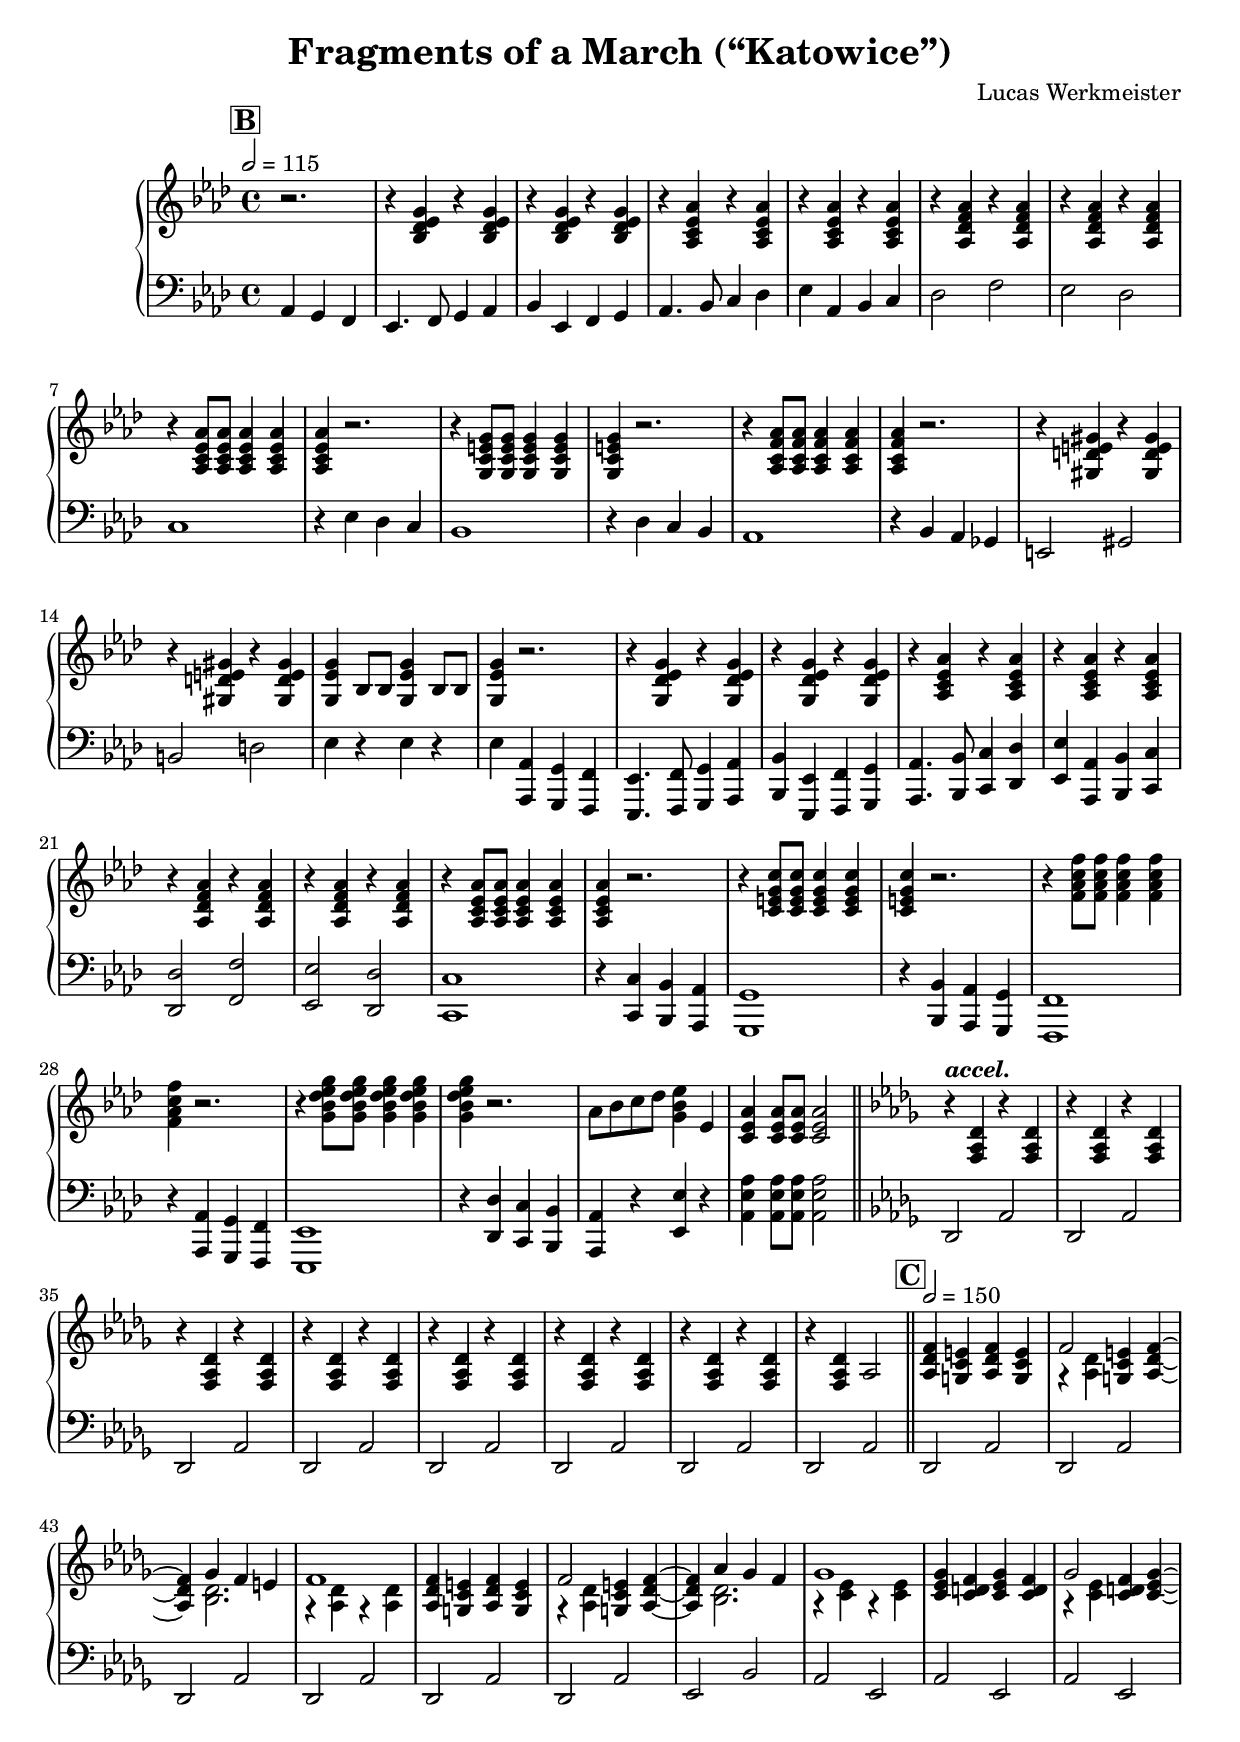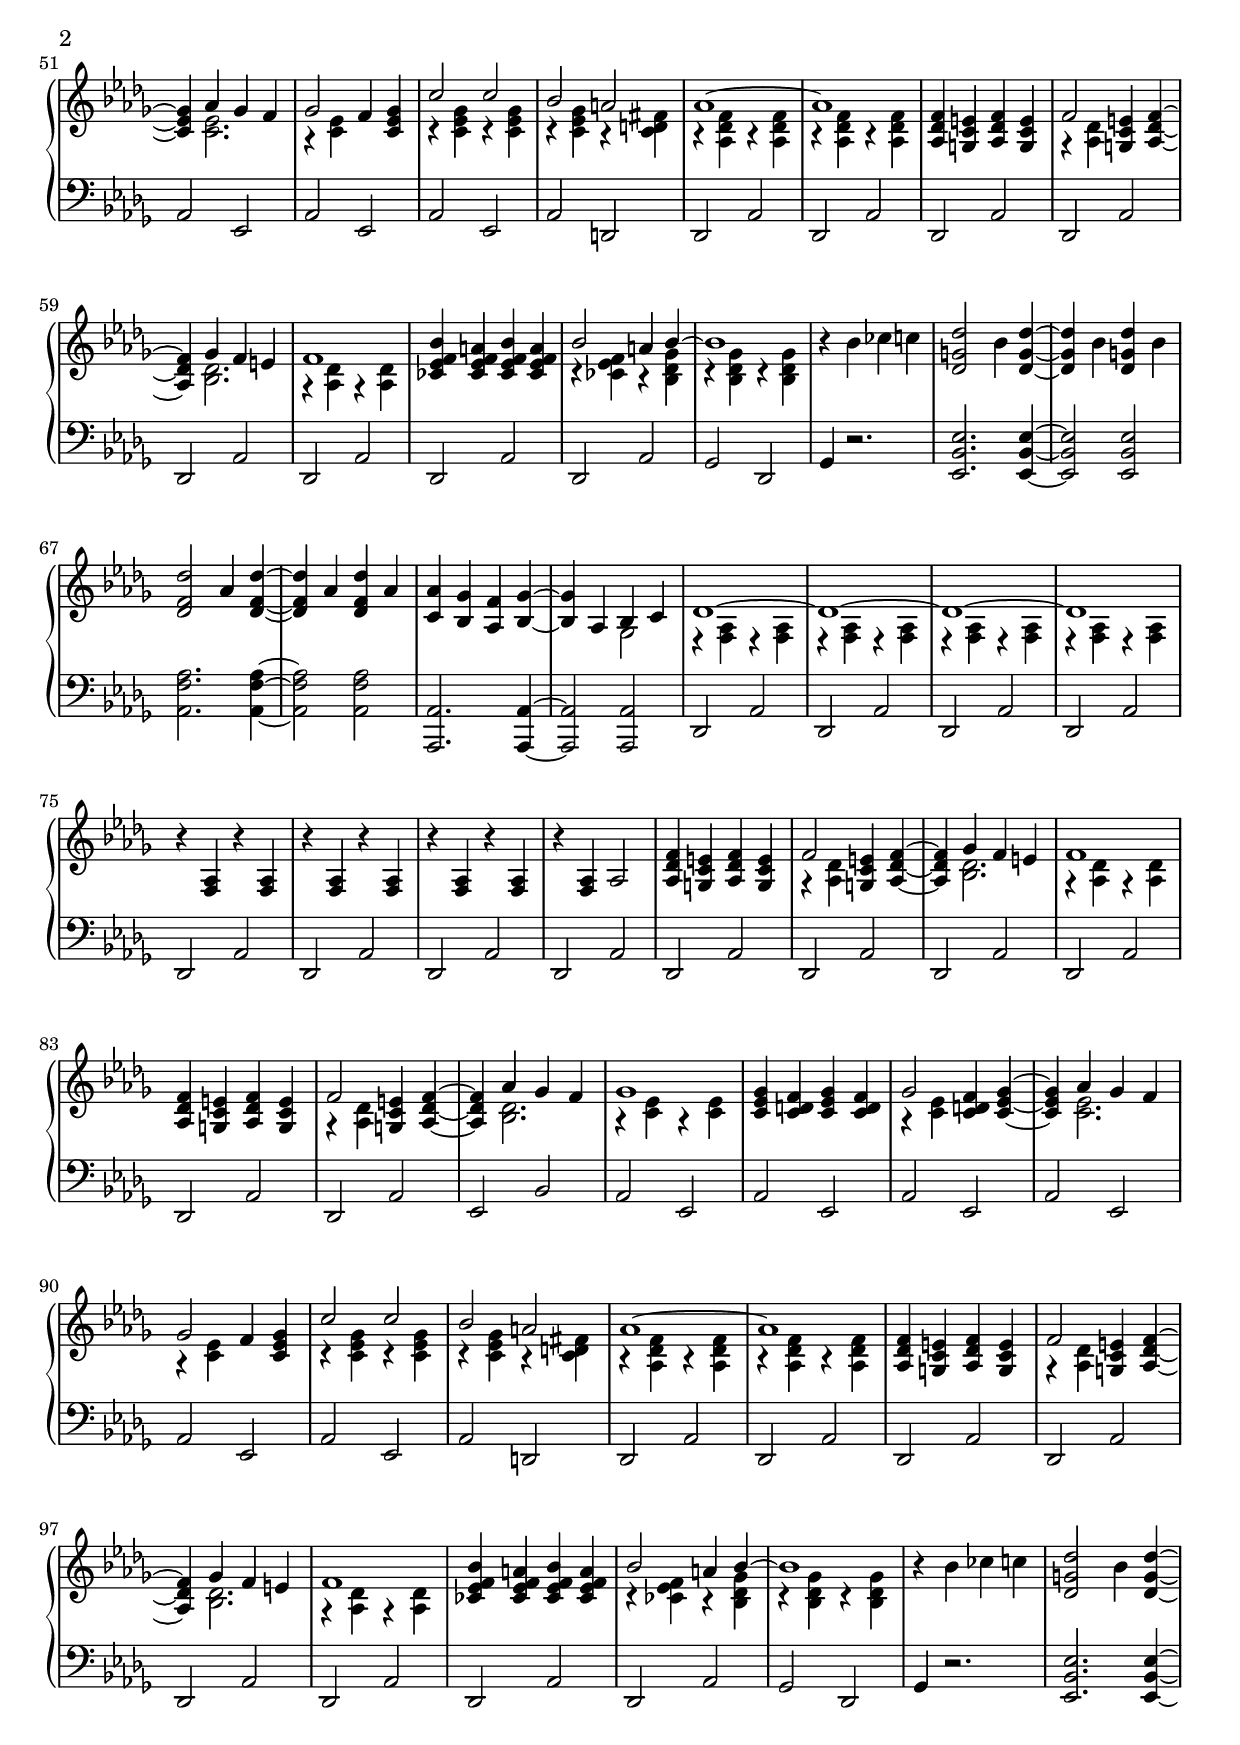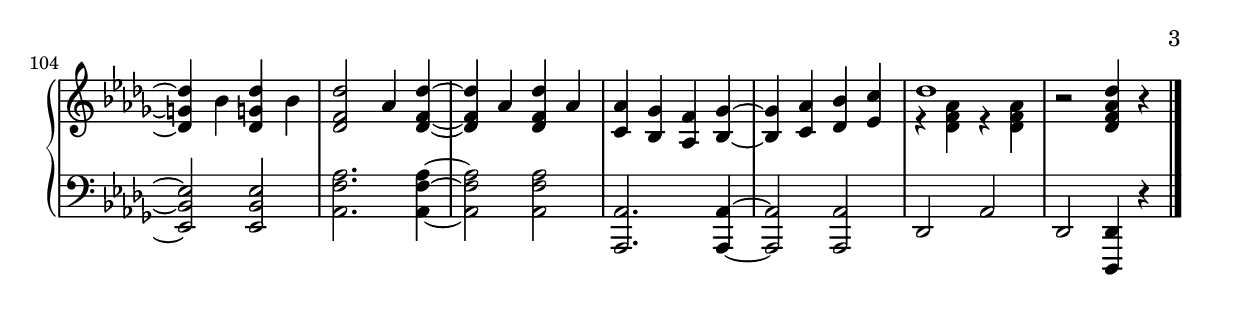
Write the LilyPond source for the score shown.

\version "2.24.4"

\header {
  title = "Fragments of a March (“Katowice”)"
  composer = "Lucas Werkmeister"
  year = "2020–2024"
}

\new PianoStaff <<
  \new Staff {
    \key as \major
    \relative c' {
      \set Score.rehearsalMarkFormatter = #format-mark-box-alphabet
      \mark 2  % B
      \tempo 2 = 115
      \partial 2. r2. |
      % B1
      r4 <bes des es g> r q |
      r q r q |
      r <as c es as> r q |
      r q r q |
      r <as des f as> r q |
      r q r q |
      r <as c es as>8 q q4 q |
      q r2. |
      r4 <g c e g>8 q q4 q |
      q r2. |
      r4 <as c f as>8 q q4 q |
      q r2. |
      r4 <gis d' e gis> r q |
      r q r q |
      <g es' g> bes8 bes q4 bes8 bes |
      q4 r2. |
      % B2
      r4 <g des' es g> r q |
      r q r q |
      r <as c es as> r q |
      r q r q |
      r <as des f as> r q |
      r q r q |
      r <as c es as>8 q q4 q |
      q r2. |
      r4 <c e g c>8 q q4 q |
      q r2. |
      r4 <f as c f>8 q q4 q |
      q r2. |
      r4 <g bes des es g>8 q q4 q |
      q r2. |
      as8 bes c des <es bes g>4 es, |
      <c es as>4 q8 8 q2 | \bar "||"
      % bridge
      \tempo \markup \italic accel.
      \key des \major
      r4 <f, as des> r q |
      r q r q |
      r q r q |
      r q r q |
      r q r q |
      r q r q |
      r q r q |
      r q as2 | \bar "||"
      \mark \default  % C
      \tempo 2 = 150
      % C1
      <as des f>4 <g c e> <as des f> <g c e> |
      << f'2 \\ { r4 <as, des> } >> <g c e> <as des f>~ |
      q << { ges' f e } \\ { <bes des>2. } >> |
      << f'1 \\ { r4 <as, des> r q } >> |
      <as des f>4 <g c e> <as des f> <g c e> |
      << f'2 \\ { r4 <as, des> } >> <g c e> <as des f>~ |
      q << { as' ges f } \\ <bes, des>2. >> |
      << ges'1 \\ { r4 <c, es> r q } >> |
      <c es ges> <c d f> <c es ges> <c d f> |
      << ges'2 \\ { r4 <c, es> } >> <c d f> <c es ges>~ |
      q << { as' ges f } \\ <c es>2. >> |
      << ges'2 \\ { r4 <c, es> } >> f <c es ges> |
      <<
        {
          c'2 c |
          bes a |
          as1~ |
          as |
        } \\ {
          r4 <c, es ges> r q |
          r q r <c d fis> |
          r <as des f> r q |
          r q r q |
        }
      >>
      <as des f>4 <g c e> <as des f> <g c e> |
      << f'2 \\ { r4 <as, des> } >> <g c e> <as des f>~ |
      q << { ges' f e } \\ { <bes des>2. } >> |
      << f'1 \\ { r4 <as, des> r q } >> |
      <ces es f bes> <ces es f a> <ces es f bes> <ces es f a> |
      <<
        {
          bes'2 a4 bes~ |
          bes1 |
        } \\ {
          r4 <ces, es f> r <bes des ges> |
          r q r q |
        }
      >>
      r bes' ces c |
      <des g, des>2 bes4 q~ |
      q bes q bes |
      <des f, des>2 as4 q~ |
      q as q as |
      <c, as'> <bes ges'> <as f'> <bes ges'>~ |
      q as << {
        bes c |
        des1~ |
        des~ |
        des~ |
        des~ |
      } \\ {
        ges,2 |
        r4 <f as> r q |
        r q r q |
        r q r q |
        r q r q |
      } >>
      r q r q |
      r q r q |
      r q r q |
      r q as2 |
      % C2
      <as des f>4 <g c e> <as des f> <g c e> |
      << f'2 \\ { r4 <as, des> } >> <g c e> <as des f>~ |
      q << { ges' f e } \\ { <bes des>2. } >> |
      << f'1 \\ { r4 <as, des> r q } >> |
      <as des f>4 <g c e> <as des f> <g c e> |
      << f'2 \\ { r4 <as, des> } >> <g c e> <as des f>~ |
      q << { as' ges f } \\ <bes, des>2. >> |
      << ges'1 \\ { r4 <c, es> r q } >> |
      <c es ges> <c d f> <c es ges> <c d f> |
      << ges'2 \\ { r4 <c, es> } >> <c d f> <c es ges>~ |
      q << { as' ges f } \\ <c es>2. >> |
      << ges'2 \\ { r4 <c, es> } >> f <c es ges> |
      <<
        {
          c'2 c |
          bes a |
          as1~ |
          as |
        } \\ {
          r4 <c, es ges> r q |
          r q r <c d fis> |
          r <as des f> r q |
          r q r q |
        }
      >>
      <as des f>4 <g c e> <as des f> <g c e> |
      << f'2 \\ { r4 <as, des> } >> <g c e> <as des f>~ |
      q << { ges' f e } \\ { <bes des>2. } >> |
      << f'1 \\ { r4 <as, des> r q } >> |
      <ces es f bes> <ces es f a> <ces es f bes> <ces es f a> |
      <<
        {
          bes'2 a4 bes~ |
          bes1 |
        } \\ {
          r4 <ces, es f> r <bes des ges> |
          r q r q |
        }
      >>
      r bes' ces c |
      <des g, des>2 bes4 q~ |
      q bes q bes |
      <des f, des>2 as4 q~ |
      q as q as |
      <c, as'> <bes ges'> <as f'> <bes ges'>~ |
      q <c as'> <des bes'> <es c'> |
      << des'1 \\ { r4 <des, f as> r q } >> |
      r2 <des f as des>4 r | \bar "|."
    }
  }
  \new Staff {
    \key as \major
    \clef "bass"
    \relative c {
      % B
      \partial 2. as4 g f |
      % B1
      es4. f8 g4 as |
      bes es, f g |
      as4. bes8 c4 des |
      es as, bes c |
      des2 f |
      es des |
      c1 |
      r4 es des c |
      bes1 |
      r4 des c bes |
      as1 |
      r4 bes as ges |
      e2 gis b d |
      es4 r es r |
      es <as, as,> <g g,> <f f,> |
      % B2
      <es es,>4. <f f,>8 <g g,>4 <as as,> |
      <bes bes,> <es, es,> <f f,> <g g,> |
      <as as,>4. <bes bes,>8 <c c,>4 <des des,> |
      <es es,> <as, as,> <bes bes,> <c c,> |
      <des des,>2 <f f,> |
      <es es,> <des des,> |
      <c c,>1 |
      r4 <c c,> <bes bes,> <as as,> |
      <g g,>1 |
      r4 <bes bes,> <as as,> <g g,> |
      <f f,>1 |
      r4 <as as,> <g g,> <f f,> |
      <es es,>1 |
      r4 <des' des,> <c c,> <bes bes,> |
      <as as,> r <es' es,> r |
      <as es as,> q8 q8 q2 |
      % bridge
      \key des \major
      des,,2 as' |
      des, as' |
      des, as' |
      des, as' |
      des, as' |
      des, as' |
      des, as' |
      des, as' |
      % C
      % C1
      \repeat unfold 6 { des, as' | }
      es bes' |
      as es |
      \repeat unfold 4 { as es | }
      as es |
      as d, |
      des as' |
      des, as' |
      \repeat unfold 6 { des, as' | }
      ges des |
      ges4 r2. |
      <es bes' es>2. q4~ |
      q2 q |
      <as f' as>2. q4~ |
      q2 q |
      <as, as'>2. q4~ |
      q2 q |
      des as' |
      des, as' |
      des, as' |
      des, as' |
      des, as' |
      des, as' |
      des, as' |
      des, as' |
      \repeat unfold 6 { des, as' | }
      es bes' |
      as es |
      \repeat unfold 4 { as es | }
      as es |
      as d, |
      des as' |
      des, as' |
      \repeat unfold 6 { des, as' | }
      ges des |
      ges4 r2. |
      <es bes' es>2. q4~ |
      q2 q |
      <as f' as>2. q4~ |
      q2 q |
      <as, as'>2. q4~ |
      q2 q |
      des as' |
      des, <des des,>4 r |
    }
  }
>>
